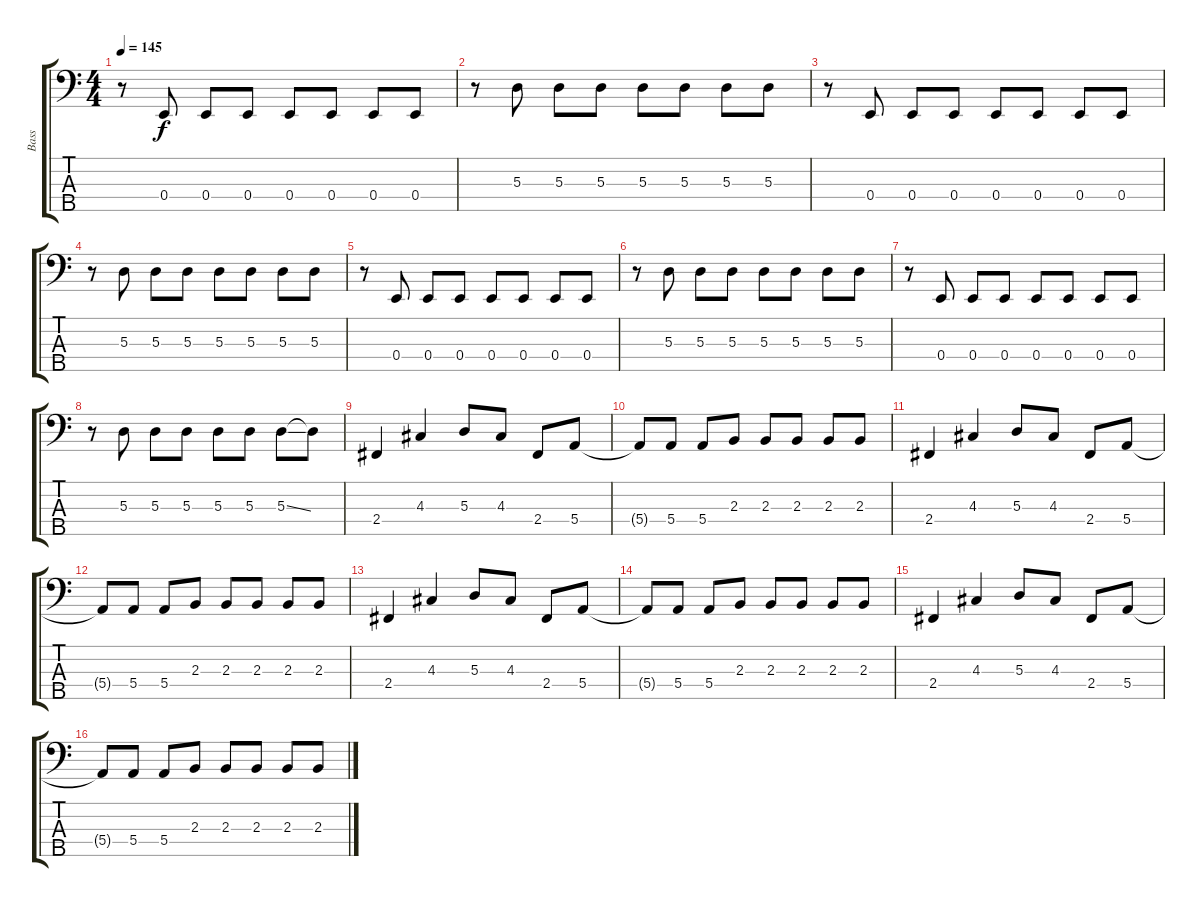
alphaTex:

\track ("Bass" "Bass") {instrument electricbassfinger}
\staff {score tabs}
\tuning (G2 D2 A1 E1 B0) {hide}
\ts (4 4)
\tempo 145
\clef f4
\ks c
r.8{dy f} 0.4.8 0.4.8 0.4.8 0.4.8 0.4.8 0.4.8 0.4.8 |
r.8 5.3.8 5.3.8 5.3.8 5.3.8 5.3.8 5.3.8 5.3.8 |
r.8 0.4.8 0.4.8 0.4.8 0.4.8 0.4.8 0.4.8 0.4.8 |
r.8 5.3.8 5.3.8 5.3.8 5.3.8 5.3.8 5.3.8 5.3.8 |
r.8 0.4.8 0.4.8 0.4.8 0.4.8 0.4.8 0.4.8 0.4.8 |
r.8 5.3.8 5.3.8 5.3.8 5.3.8 5.3.8 5.3.8 5.3.8 |
r.8 0.4.8 0.4.8 0.4.8 0.4.8 0.4.8 0.4.8 0.4.8 |
r.8 5.3.8 5.3.8 5.3.8 5.3.8 5.3.8 5.3{ss}.8 5.3{t}.8 |
2.4.4 4.3.4 5.3.8 4.3.8 2.4.8 5.4.8 |
5.4{t}.8 5.4.8 5.4.8 2.3.8 2.3.8 2.3.8 2.3.8 2.3.8 |
2.4.4 4.3.4 5.3.8 4.3.8 2.4.8 5.4.8 |
5.4{t}.8 5.4.8 5.4.8 2.3.8 2.3.8 2.3.8 2.3.8 2.3.8 |
2.4.4 4.3.4 5.3.8 4.3.8 2.4.8 5.4.8 |
5.4{t}.8 5.4.8 5.4.8 2.3.8 2.3.8 2.3.8 2.3.8 2.3.8 |
2.4.4 4.3.4 5.3.8 4.3.8 2.4.8 5.4.8 |
5.4{t}.8 5.4.8 5.4.8 2.3.8 2.3.8 2.3.8 2.3.8 2.3.8
